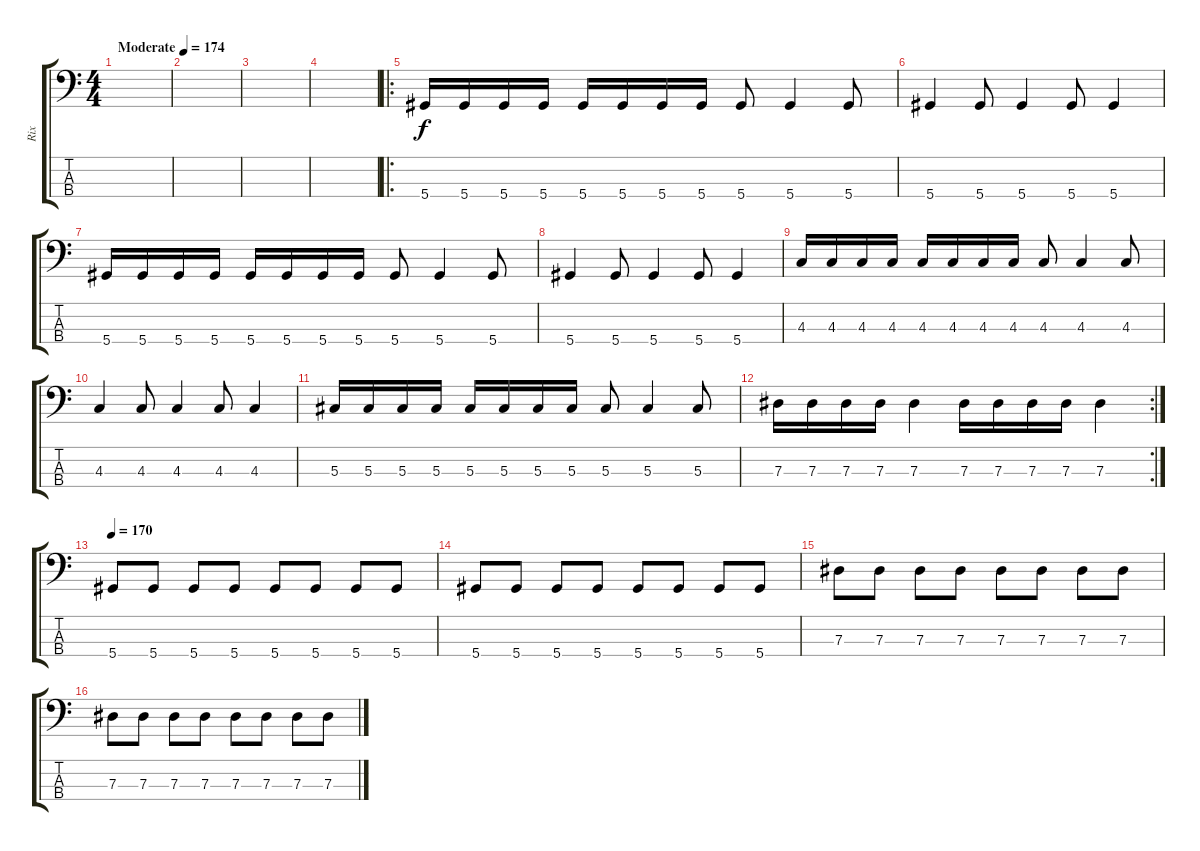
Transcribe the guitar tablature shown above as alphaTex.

\track ("Rix" "Rix") {instrument electricbasspick}
\staff {score tabs}
\tuning (Gb2 Db2 Ab1 Eb1) {hide}
\ts (4 4)
\tempo (174 "Moderate")
\clef f4
\ks c
|
|
|
|
\ro
5.4.16 5.4.16 5.4.16 5.4.16 5.4.16 5.4.16 5.4.16 5.4.16 5.4.8 5.4.4 5.4.8 |
5.4.4 5.4.8 5.4.4 5.4.8 5.4.4 |
5.4.16 5.4.16 5.4.16 5.4.16 5.4.16 5.4.16 5.4.16 5.4.16 5.4.8 5.4.4 5.4.8 |
5.4.4 5.4.8 5.4.4 5.4.8 5.4.4 |
4.3.16 4.3.16 4.3.16 4.3.16 4.3.16 4.3.16 4.3.16 4.3.16 4.3.8 4.3.4 4.3.8 |
4.3.4 4.3.8 4.3.4 4.3.8 4.3.4 |
5.3.16 5.3.16 5.3.16 5.3.16 5.3.16 5.3.16 5.3.16 5.3.16 5.3.8 5.3.4 5.3.8 |
\rc 2
7.3.16 7.3.16 7.3.16 7.3.16 7.3.4 7.3.16 7.3.16 7.3.16 7.3.16 7.3.4 |
\tempo 170
5.4.8 5.4.8 5.4.8 5.4.8 5.4.8 5.4.8 5.4.8 5.4.8 |
5.4.8 5.4.8 5.4.8 5.4.8 5.4.8 5.4.8 5.4.8 5.4.8 |
7.3.8 7.3.8 7.3.8 7.3.8 7.3.8 7.3.8 7.3.8 7.3.8 |
7.3.8 7.3.8 7.3.8 7.3.8 7.3.8 7.3.8 7.3.8 7.3.8
